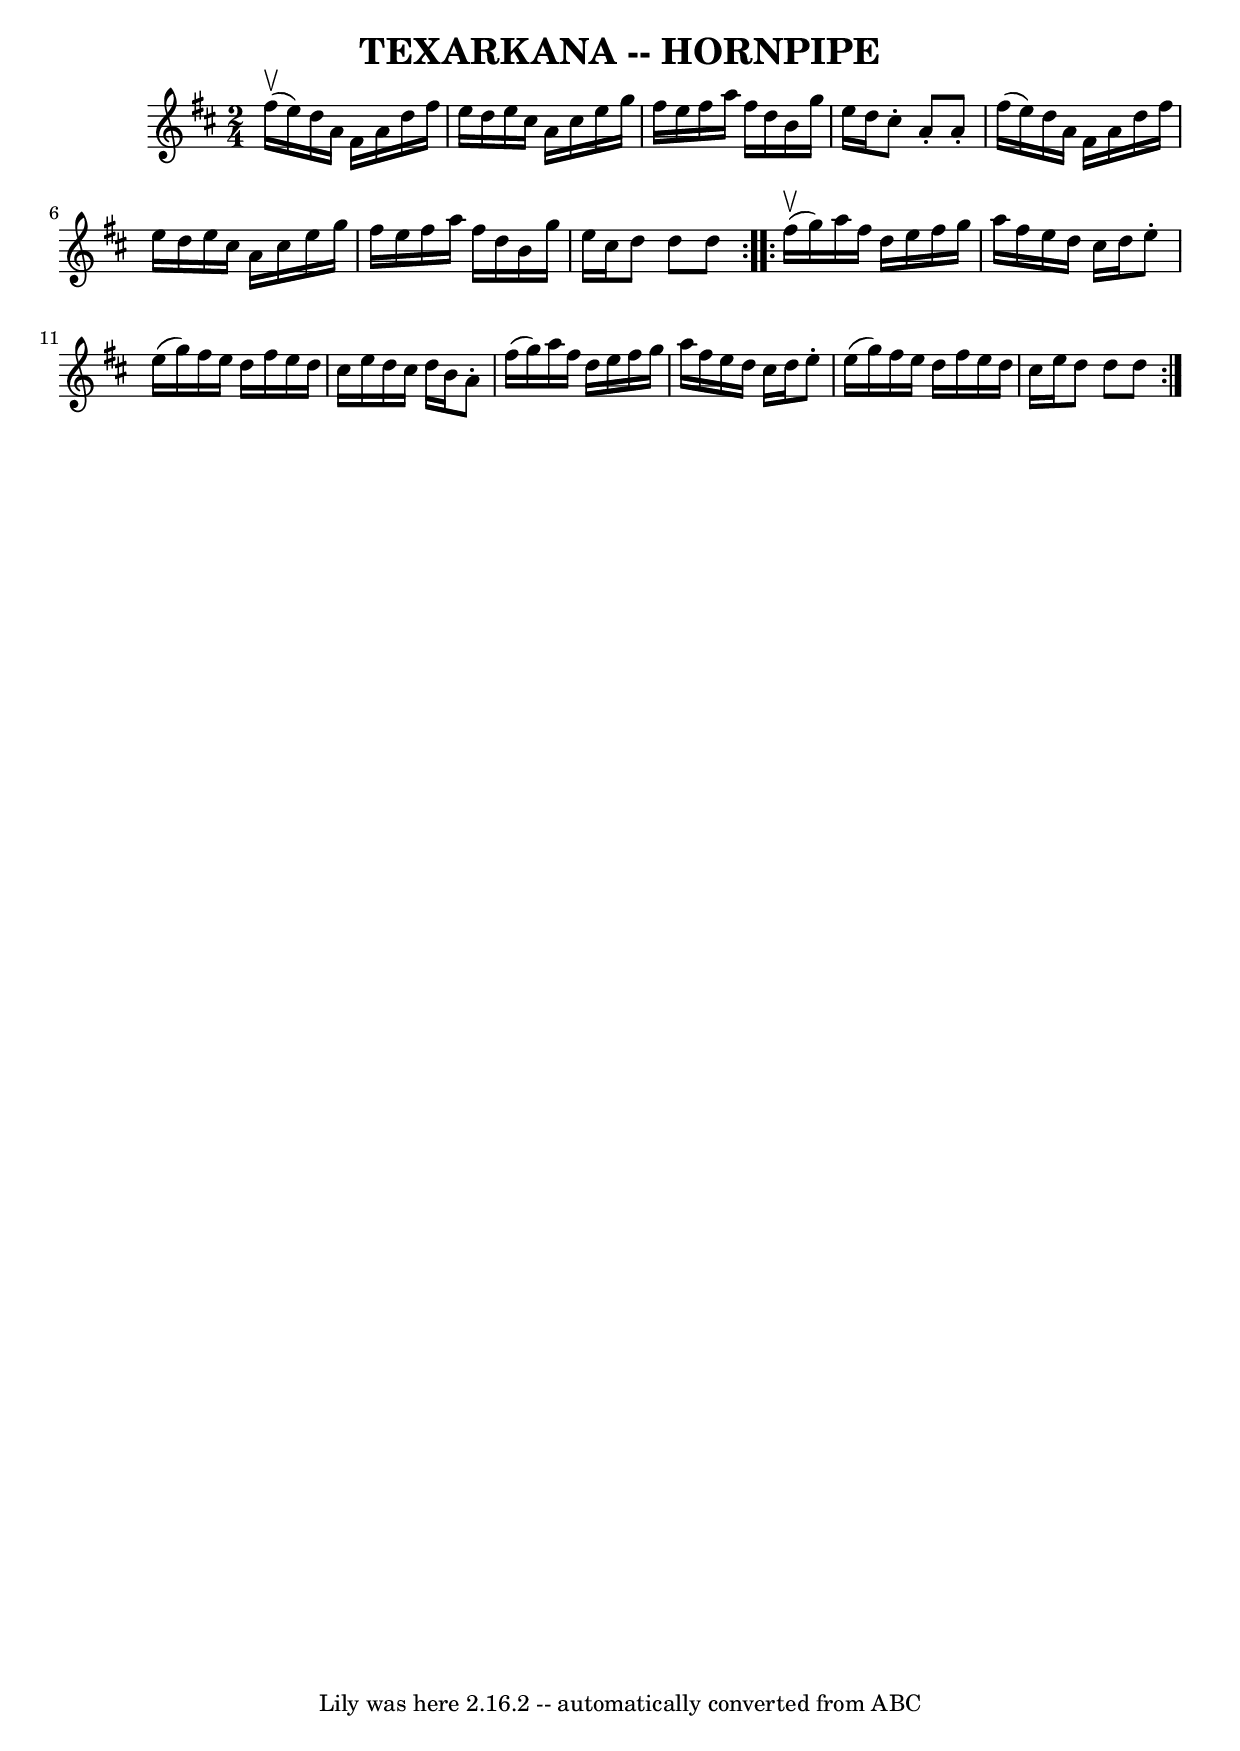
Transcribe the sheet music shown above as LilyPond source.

\version "2.16.2"
\include "Mammoth.ily"
\header {
  %% book = "Ryan's Mammoth Collection of Fiddle Tunes"
  crossRefNumber = "1"
  footnotes = ""
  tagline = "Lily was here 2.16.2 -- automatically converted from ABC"
  title = "TEXARKANA -- HORNPIPE"

}
voicedefault =  {



  \repeat volta 2 {

    \time 2/4 
    \key d \major fis''16 (^\upbow e''16)       |
    d''16 
    a'16 fis'16 a'16 d''16 fis''16 e''16 d''16    |
    
    e''16 cis''16 a'16 cis''16 e''16 g''16 fis''16 e''16    
    |
    fis''16 a''16 fis''16 d''16 b'16 g''16 e''16    
    d''16    |
    cis''8 -. a'8 -. a'8 -. fis''16 (e''16)   
    |
    |
    d''16 a'16 fis'16 a'16 d''16 fis''16    
    e''16 d''16    |
    e''16 cis''16 a'16 cis''16 e''16    
    g''16 fis''16 e''16    |
    fis''16 a''16 fis''16 d''16    
    b'16 g''16 e''16 cis''16    |
    d''8 d''8 d''8    
  }     

  \repeat volta 2 {
    fis''16 (^\upbow g''16)       |
    a''16    
    fis''16 d''16 e''16 fis''16 g''16 a''16 fis''16    |
    
    e''16 d''16 cis''16 d''16 e''8 -. e''16 (g''16)   |
    
    fis''16 e''16 d''16 fis''16 e''16 d''16 cis''16 e''16    
    |
    d''16 cis''16 d''16 b'16 a'8 -. fis''16 (g''16)  
    |
    |
    a''16 fis''16 d''16 e''16 fis''16 g''16 
    a''16 fis''16    |
    e''16 d''16 cis''16 d''16 e''8 -. 
    e''16 (g''16)   |
    fis''16 e''16 d''16 fis''16    
    e''16 d''16 cis''16 e''16    |
    d''8 d''8 d''8    
  }   

}

\score{
  <<

    \context Staff="default"
    {
      \voicedefault 
      
    }

  >>
  \layout {
    
  }
  \midi {
  }

}
